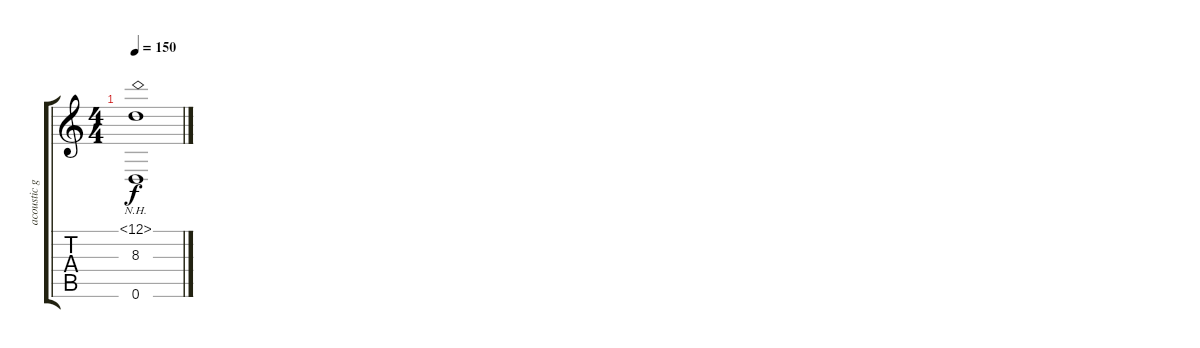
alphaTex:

\track ("acoustic guitar" "acoustic g") {instrument acousticguitarsteel}
\staff {score tabs}
\tuning (D4 A3 Gb3 D3 A2 D2) {hide}
\ts (4 4)
\tempo 150
\clef g2
\ks c
(12.1{nh t} 8.3{t} 0.6{t}).1{dy f}
